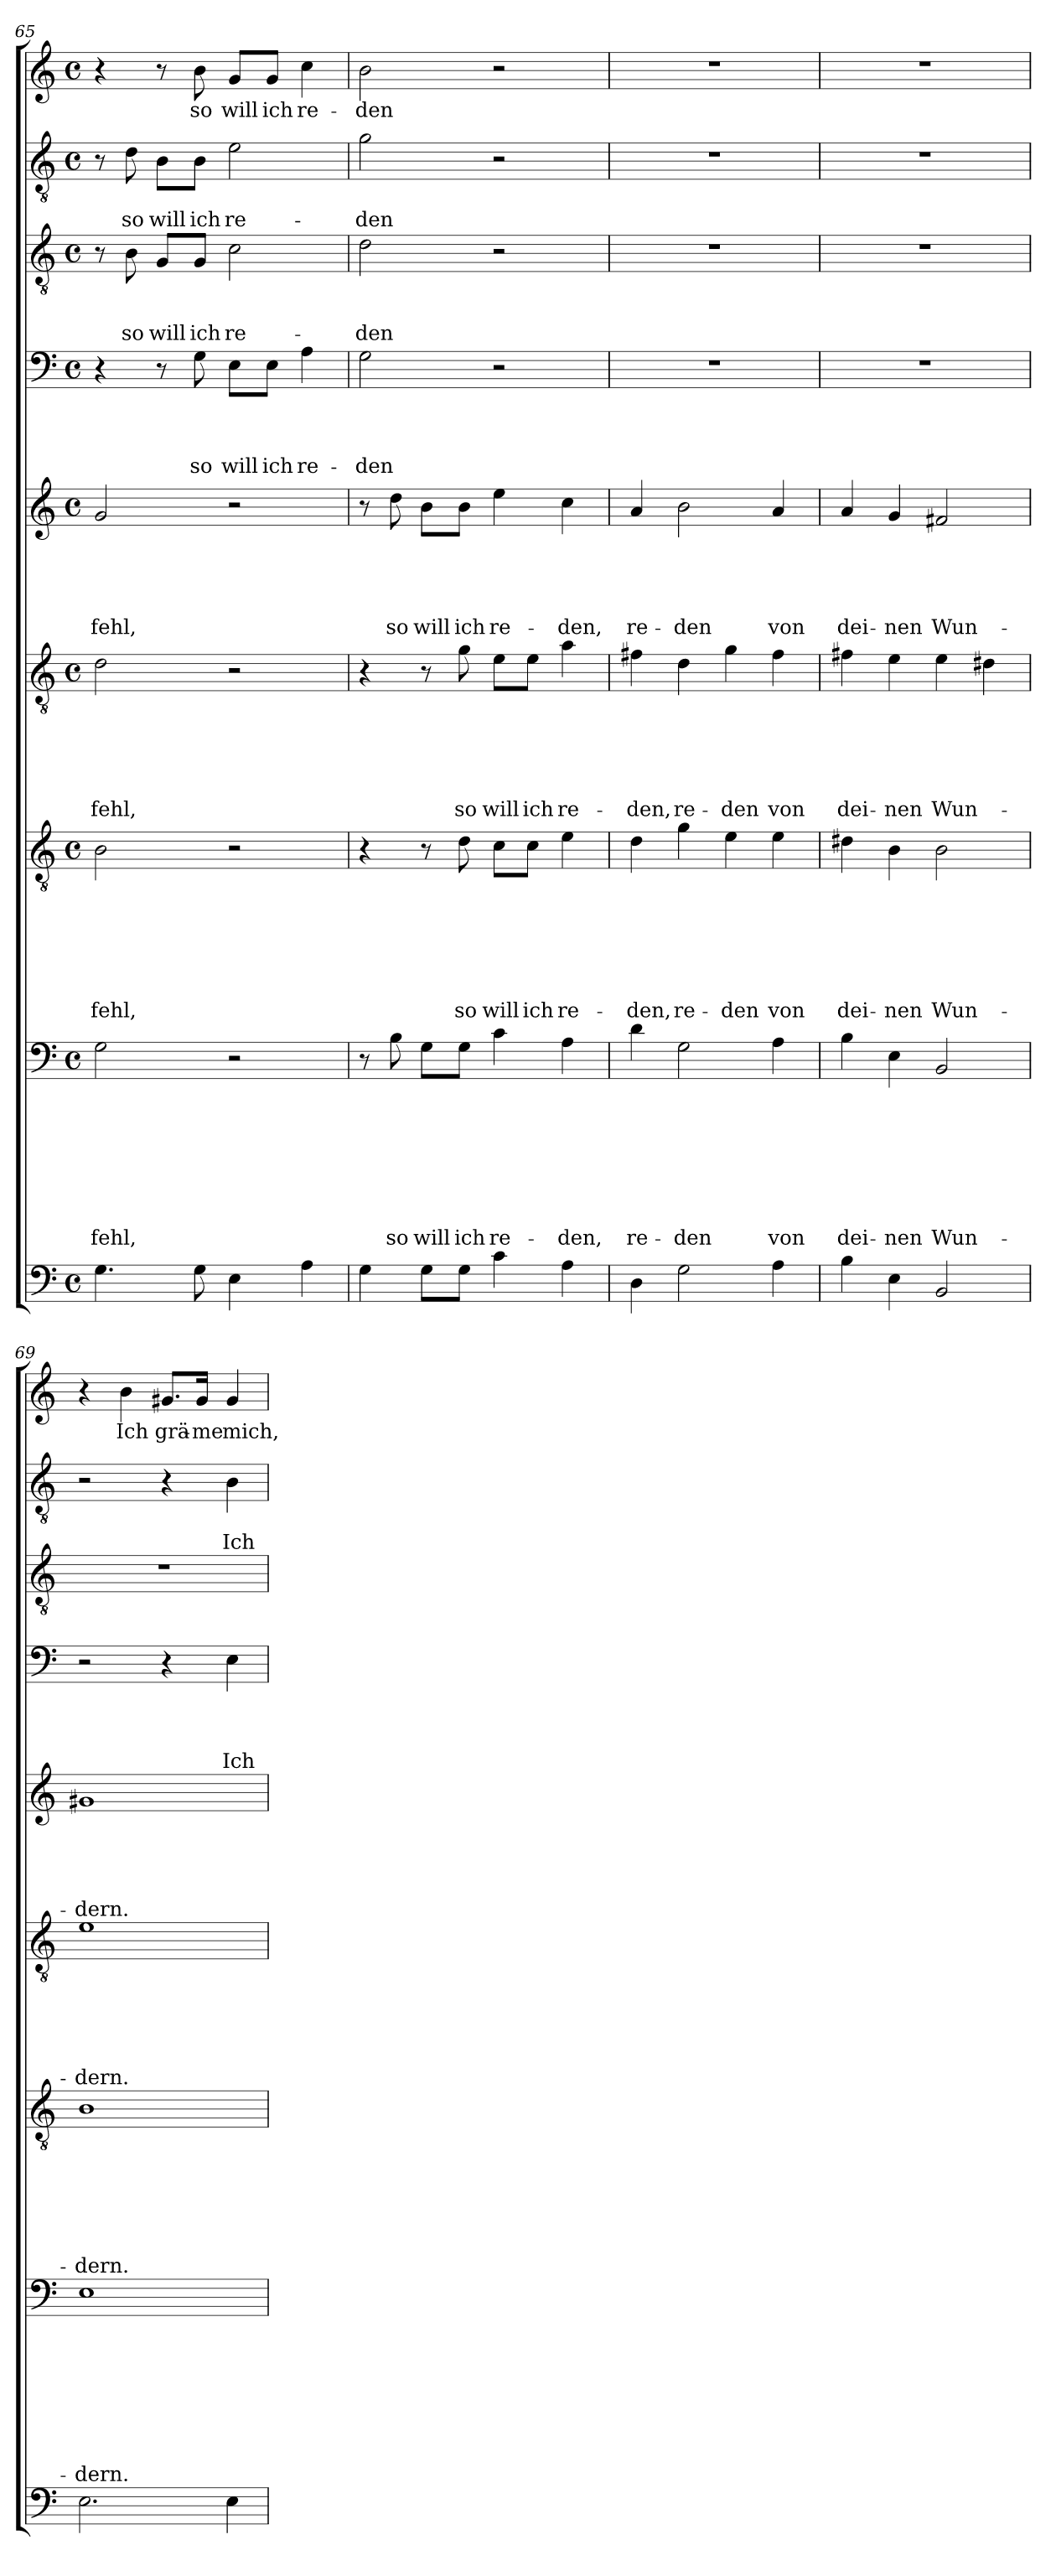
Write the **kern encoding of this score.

**kern	**kern	**text	**text	**text	**text	**text	**text	**text	**text	**kern	**text	**text	**text	**text	**text	**text	**text	**kern	**text	**text	**text	**text	**text	**text	**kern	**text	**text	**text	**text	**text	**kern	**text	**text	**text	**text	**kern	**text	**text	**text	**kern	**text	**text	**kern	**text
*part9	*part8	*part8	*part8	*part8	*part8	*part8	*part8	*part8	*part8	*part7	*part7	*part7	*part7	*part7	*part7	*part7	*part7	*part6	*part6	*part6	*part6	*part6	*part6	*part6	*part5	*part5	*part5	*part5	*part5	*part5	*part4	*part4	*part4	*part4	*part4	*part3	*part3	*part3	*part3	*part2	*part2	*part2	*part1	*part1
*staff9	*staff8	*staff8	*staff8	*staff8	*staff8	*staff8	*staff8	*staff8	*staff8	*staff7	*staff7	*staff7	*staff7	*staff7	*staff7	*staff7	*staff7	*staff6	*staff6	*staff6	*staff6	*staff6	*staff6	*staff6	*staff5	*staff5	*staff5	*staff5	*staff5	*staff5	*staff4	*staff4	*staff4	*staff4	*staff4	*staff3	*staff3	*staff3	*staff3	*staff2	*staff2	*staff2	*staff1	*staff1
!!LO:LB:g=z
*clefF4	*clefF4	*	*	*	*	*	*	*	*	*clefGv2	*	*	*	*	*	*	*	*clefGv2	*	*	*	*	*	*	*clefG2	*	*	*	*	*	*clefF4	*	*	*	*	*clefGv2	*	*	*	*clefGv2	*	*	*clefG2	*
*k[]	*k[]	*	*	*	*	*	*	*	*	*k[]	*	*	*	*	*	*	*	*k[]	*	*	*	*	*	*	*k[]	*	*	*	*	*	*k[]	*	*	*	*	*k[]	*	*	*	*k[]	*	*	*k[]	*
*C:	*C:	*	*	*	*	*	*	*	*	*C:	*	*	*	*	*	*	*	*C:	*	*	*	*	*	*	*C:	*	*	*	*	*	*C:	*	*	*	*	*C:	*	*	*	*C:	*	*	*C:	*
*M4/4	*M4/4	*	*	*	*	*	*	*	*	*M4/4	*	*	*	*	*	*	*	*M4/4	*	*	*	*	*	*	*M4/4	*	*	*	*	*	*M4/4	*	*	*	*	*M4/4	*	*	*	*M4/4	*	*	*M4/4	*
*met(c)	*met(c)	*	*	*	*	*	*	*	*	*met(c)	*	*	*	*	*	*	*	*met(c)	*	*	*	*	*	*	*met(c)	*	*	*	*	*	*met(c)	*	*	*	*	*met(c)	*	*	*	*met(c)	*	*	*met(c)	*
=65	=65	=65	=65	=65	=65	=65	=65	=65	=65	=65	=65	=65	=65	=65	=65	=65	=65	=65	=65	=65	=65	=65	=65	=65	=65	=65	=65	=65	=65	=65	=65	=65	=65	=65	=65	=65	=65	=65	=65	=65	=65	=65	=65	=65
!	!	!	!	!	!	!	!	!	!LO:LY:b	!	!	!	!	!	!	!	!LO:LY:b	!	!	!	!	!	!	!LO:LY:b	!	!	!	!	!	!LO:LY:b	!	!	!	!	!	!	!	!	!	!	!	!	!	!
4.G\	2G\	.	.	.	.	.	.	.	-fehl,	2B\	.	.	.	.	.	.	-fehl,	2d\	.	.	.	.	.	-fehl,	2g/	.	.	.	.	-fehl,	4r	.	.	.	.	8r	.	.	.	8r	.	.	4r	.
!	!	!	!	!	!	!	!	!	!	!	!	!	!	!	!	!	!	!	!	!	!	!	!	!	!	!	!	!	!	!	!	!	!	!	!	!	!	!	!LO:LY:b	!	!	!LO:LY:b	!	!
.	.	.	.	.	.	.	.	.	.	.	.	.	.	.	.	.	.	.	.	.	.	.	.	.	.	.	.	.	.	.	.	.	.	.	.	8B\	.	.	so	8d\	.	so	.	.
!	!	!	!	!	!	!	!	!	!	!	!	!	!	!	!	!	!	!	!	!	!	!	!	!	!	!	!	!	!	!	!	!	!	!	!	!	!	!	!LO:LY:b	!	!	!LO:LY:b	!	!
.	.	.	.	.	.	.	.	.	.	.	.	.	.	.	.	.	.	.	.	.	.	.	.	.	.	.	.	.	.	.	8r	.	.	.	.	8G/L	.	.	will	8B\L	.	will	8r	.
!	!	!	!	!	!	!	!	!	!	!	!	!	!	!	!	!	!	!	!	!	!	!	!	!	!	!	!	!	!	!	!	!	!	!	!LO:LY:b	!	!	!	!LO:LY:b	!	!	!LO:LY:b	!	!LO:LY:b
8G\	.	.	.	.	.	.	.	.	.	.	.	.	.	.	.	.	.	.	.	.	.	.	.	.	.	.	.	.	.	.	8G\	.	.	.	so	8G/J	.	.	ich	8B\J	.	ich	8b\	so
!	!	!	!	!	!	!	!	!	!	!	!	!	!	!	!	!	!	!	!	!	!	!	!	!	!	!	!	!	!	!	!	!	!	!	!LO:LY:b	!	!	!	!LO:LY:b	!	!	!LO:LY:b	!	!LO:LY:b
4E\	2r	.	.	.	.	.	.	.	.	2r	.	.	.	.	.	.	.	2r	.	.	.	.	.	.	2r	.	.	.	.	.	8E\L	.	.	.	will	2c\	.	.	re-	2e\	.	re-	8g/L	will
!	!	!	!	!	!	!	!	!	!	!	!	!	!	!	!	!	!	!	!	!	!	!	!	!	!	!	!	!	!	!	!	!	!	!	!LO:LY:b	!	!	!	!	!	!	!	!	!LO:LY:b
.	.	.	.	.	.	.	.	.	.	.	.	.	.	.	.	.	.	.	.	.	.	.	.	.	.	.	.	.	.	.	8E\J	.	.	.	ich	.	.	.	.	.	.	.	8g/J	ich
!	!	!	!	!	!	!	!	!	!	!	!	!	!	!	!	!	!	!	!	!	!	!	!	!	!	!	!	!	!	!	!	!	!	!	!LO:LY:b	!	!	!	!	!	!	!	!	!LO:LY:b
4A\	.	.	.	.	.	.	.	.	.	.	.	.	.	.	.	.	.	.	.	.	.	.	.	.	.	.	.	.	.	.	4A\	.	.	.	re-	.	.	.	.	.	.	.	4cc\	re-
=66	=66	=66	=66	=66	=66	=66	=66	=66	=66	=66	=66	=66	=66	=66	=66	=66	=66	=66	=66	=66	=66	=66	=66	=66	=66	=66	=66	=66	=66	=66	=66	=66	=66	=66	=66	=66	=66	=66	=66	=66	=66	=66	=66	=66
!	!	!	!	!	!	!	!	!	!	!	!	!	!	!	!	!	!	!	!	!	!	!	!	!	!	!	!	!	!	!	!	!	!	!	!LO:LY:b	!	!	!	!LO:LY:b	!	!	!LO:LY:b	!	!LO:LY:b
4G\	8r	.	.	.	.	.	.	.	.	4r	.	.	.	.	.	.	.	4r	.	.	.	.	.	.	8r	.	.	.	.	.	2G\	.	.	.	-den	2d\	.	.	-den	2g\	.	-den	2b\	-den
!	!	!	!	!	!	!	!	!	!LO:LY:b	!	!	!	!	!	!	!	!	!	!	!	!	!	!	!	!	!	!	!	!	!LO:LY:b	!	!	!	!	!	!	!	!	!	!	!	!	!	!
.	8B\	.	.	.	.	.	.	.	so	.	.	.	.	.	.	.	.	.	.	.	.	.	.	.	8dd\	.	.	.	.	so	.	.	.	.	.	.	.	.	.	.	.	.	.	.
!	!	!	!	!	!	!	!	!	!LO:LY:b	!	!	!	!	!	!	!	!	!	!	!	!	!	!	!	!	!	!	!	!	!LO:LY:b	!	!	!	!	!	!	!	!	!	!	!	!	!	!
8G\L	8G\L	.	.	.	.	.	.	.	will	8r	.	.	.	.	.	.	.	8r	.	.	.	.	.	.	8b\L	.	.	.	.	will	.	.	.	.	.	.	.	.	.	.	.	.	.	.
!	!	!	!	!	!	!	!	!	!LO:LY:b	!	!	!	!	!	!	!	!LO:LY:b	!	!	!	!	!	!	!LO:LY:b	!	!	!	!	!	!LO:LY:b	!	!	!	!	!	!	!	!	!	!	!	!	!	!
8G\J	8G\J	.	.	.	.	.	.	.	ich	8d\	.	.	.	.	.	.	so	8g\	.	.	.	.	.	so	8b\J	.	.	.	.	ich	.	.	.	.	.	.	.	.	.	.	.	.	.	.
!	!	!	!	!	!	!	!	!	!LO:LY:b	!	!	!	!	!	!	!	!LO:LY:b	!	!	!	!	!	!	!LO:LY:b	!	!	!	!	!	!LO:LY:b	!	!	!	!	!	!	!	!	!	!	!	!	!	!
4c\	4c\	.	.	.	.	.	.	.	re-	8c\L	.	.	.	.	.	.	will	8e\L	.	.	.	.	.	will	4ee\	.	.	.	.	re-	2r	.	.	.	.	2r	.	.	.	2r	.	.	2r	.
!	!	!	!	!	!	!	!	!	!	!	!	!	!	!	!	!	!LO:LY:b	!	!	!	!	!	!	!LO:LY:b	!	!	!	!	!	!	!	!	!	!	!	!	!	!	!	!	!	!	!	!
.	.	.	.	.	.	.	.	.	.	8c\J	.	.	.	.	.	.	ich	8e\J	.	.	.	.	.	ich	.	.	.	.	.	.	.	.	.	.	.	.	.	.	.	.	.	.	.	.
!	!	!	!	!	!	!	!	!	!LO:LY:b	!	!	!	!	!	!	!	!LO:LY:b	!	!	!	!	!	!	!LO:LY:b	!	!	!	!	!	!LO:LY:b	!	!	!	!	!	!	!	!	!	!	!	!	!	!
4A\	4A\	.	.	.	.	.	.	.	-den,	4e\	.	.	.	.	.	.	re-	4a\	.	.	.	.	.	re-	4cc\	.	.	.	.	-den,	.	.	.	.	.	.	.	.	.	.	.	.	.	.
=67	=67	=67	=67	=67	=67	=67	=67	=67	=67	=67	=67	=67	=67	=67	=67	=67	=67	=67	=67	=67	=67	=67	=67	=67	=67	=67	=67	=67	=67	=67	=67	=67	=67	=67	=67	=67	=67	=67	=67	=67	=67	=67	=67	=67
!	!	!	!	!	!	!	!	!	!LO:LY:b	!	!	!	!	!	!	!	!LO:LY:b	!	!	!	!	!	!	!LO:LY:b	!	!	!	!	!	!LO:LY:b	!	!	!	!	!	!	!	!	!	!	!	!	!	!
4D\	4d\	.	.	.	.	.	.	.	re-	4d\	.	.	.	.	.	.	-den,	4f#X\	.	.	.	.	.	-den,	4a/	.	.	.	.	re-	1r	.	.	.	.	1r	.	.	.	1r	.	.	1r	.
!	!	!	!	!	!	!	!	!	!LO:LY:b	!	!	!	!	!	!	!	!LO:LY:b	!	!	!	!	!	!	!LO:LY:b	!	!	!	!	!	!LO:LY:b	!	!	!	!	!	!	!	!	!	!	!	!	!	!
2G\	2G\	.	.	.	.	.	.	.	-den	4g\	.	.	.	.	.	.	re-	4d\	.	.	.	.	.	re-	2b\	.	.	.	.	-den	.	.	.	.	.	.	.	.	.	.	.	.	.	.
!	!	!	!	!	!	!	!	!	!	!	!	!	!	!	!	!	!LO:LY:b	!	!	!	!	!	!	!LO:LY:b	!	!	!	!	!	!	!	!	!	!	!	!	!	!	!	!	!	!	!	!
.	.	.	.	.	.	.	.	.	.	4e\	.	.	.	.	.	.	-den	4g\	.	.	.	.	.	-den	.	.	.	.	.	.	.	.	.	.	.	.	.	.	.	.	.	.	.	.
!	!	!	!	!	!	!	!	!	!LO:LY:b	!	!	!	!	!	!	!	!LO:LY:b	!	!	!	!	!	!	!LO:LY:b	!	!	!	!	!	!LO:LY:b	!	!	!	!	!	!	!	!	!	!	!	!	!	!
4A\	4A\	.	.	.	.	.	.	.	von	4e\	.	.	.	.	.	.	von	4f#\	.	.	.	.	.	von	4a/	.	.	.	.	von	.	.	.	.	.	.	.	.	.	.	.	.	.	.
=68	=68	=68	=68	=68	=68	=68	=68	=68	=68	=68	=68	=68	=68	=68	=68	=68	=68	=68	=68	=68	=68	=68	=68	=68	=68	=68	=68	=68	=68	=68	=68	=68	=68	=68	=68	=68	=68	=68	=68	=68	=68	=68	=68	=68
!	!	!	!	!	!	!	!	!	!LO:LY:b	!	!	!	!	!	!	!	!LO:LY:b	!	!	!	!	!	!	!LO:LY:b	!	!	!	!	!	!LO:LY:b	!	!	!	!	!	!	!	!	!	!	!	!	!	!
4B\	4B\	.	.	.	.	.	.	.	dei-	4d#X\	.	.	.	.	.	.	dei-	4f#X\	.	.	.	.	.	dei-	4a/	.	.	.	.	dei-	1r	.	.	.	.	1r	.	.	.	1r	.	.	1r	.
!	!	!	!	!	!	!	!	!	!LO:LY:b	!	!	!	!	!	!	!	!LO:LY:b	!	!	!	!	!	!	!LO:LY:b	!	!	!	!	!	!LO:LY:b	!	!	!	!	!	!	!	!	!	!	!	!	!	!
4E\	4E\	.	.	.	.	.	.	.	-nen	4B\	.	.	.	.	.	.	-nen	4e\	.	.	.	.	.	-nen	4g/	.	.	.	.	-nen	.	.	.	.	.	.	.	.	.	.	.	.	.	.
!	!	!	!	!	!	!	!	!	!LO:LY:b	!	!	!	!	!	!	!	!LO:LY:b	!	!	!	!	!	!	!LO:LY:b	!	!	!	!	!	!LO:LY:b	!	!	!	!	!	!	!	!	!	!	!	!	!	!
2BB/	2BB/	.	.	.	.	.	.	.	Wun-	2B\	.	.	.	.	.	.	Wun-	4e\	.	.	.	.	.	Wun-	2f#X/	.	.	.	.	Wun-	.	.	.	.	.	.	.	.	.	.	.	.	.	.
.	.	.	.	.	.	.	.	.	.	.	.	.	.	.	.	.	.	4d#X\	.	.	.	.	.	.	.	.	.	.	.	.	.	.	.	.	.	.	.	.	.	.	.	.	.	.
=69	=69	=69	=69	=69	=69	=69	=69	=69	=69	=69	=69	=69	=69	=69	=69	=69	=69	=69	=69	=69	=69	=69	=69	=69	=69	=69	=69	=69	=69	=69	=69	=69	=69	=69	=69	=69	=69	=69	=69	=69	=69	=69	=69	=69
!	!	!	!	!	!	!	!	!	!LO:LY:b	!	!	!	!	!	!	!	!LO:LY:b	!	!	!	!	!	!	!LO:LY:b	!	!	!	!	!	!LO:LY:b	!	!	!	!	!	!	!	!	!	!	!	!	!	!
2.E\	1E	.	.	.	.	.	.	.	-dern.	1B	.	.	.	.	.	.	-dern.	1e	.	.	.	.	.	-dern.	1g#X	.	.	.	.	-dern.	2r	.	.	.	.	1r	.	.	.	2r	.	.	4r	.
!	!	!	!	!	!	!	!	!	!	!	!	!	!	!	!	!	!	!	!	!	!	!	!	!	!	!	!	!	!	!	!	!	!	!	!	!	!	!	!	!	!	!	!	!LO:LY:b
.	.	.	.	.	.	.	.	.	.	.	.	.	.	.	.	.	.	.	.	.	.	.	.	.	.	.	.	.	.	.	.	.	.	.	.	.	.	.	.	.	.	.	4b\	Ich
!	!	!	!	!	!	!	!	!	!	!	!	!	!	!	!	!	!	!	!	!	!	!	!	!	!	!	!	!	!	!	!	!	!	!	!	!	!	!	!	!	!	!	!	!LO:LY:b
.	.	.	.	.	.	.	.	.	.	.	.	.	.	.	.	.	.	.	.	.	.	.	.	.	.	.	.	.	.	.	4r	.	.	.	.	.	.	.	.	4r	.	.	8.g#X/L	grä-
!	!	!	!	!	!	!	!	!	!	!	!	!	!	!	!	!	!	!	!	!	!	!	!	!	!	!	!	!	!	!	!	!	!	!	!	!	!	!	!	!	!	!	!	!LO:LY:b
.	.	.	.	.	.	.	.	.	.	.	.	.	.	.	.	.	.	.	.	.	.	.	.	.	.	.	.	.	.	.	.	.	.	.	.	.	.	.	.	.	.	.	16g#/Jk	-me
!	!	!	!	!	!	!	!	!	!	!	!	!	!	!	!	!	!	!	!	!	!	!	!	!	!	!	!	!	!	!	!	!	!	!	!LO:LY:b	!	!	!	!	!	!	!LO:LY:b	!	!LO:LY:b
4E\	.	.	.	.	.	.	.	.	.	.	.	.	.	.	.	.	.	.	.	.	.	.	.	.	.	.	.	.	.	.	4E\	.	.	.	Ich	.	.	.	.	4B\	.	Ich	4g#/	mich,
=	=	=	=	=	=	=	=	=	=	=	=	=	=	=	=	=	=	=	=	=	=	=	=	=	=	=	=	=	=	=	=	=	=	=	=	=	=	=	=	=	=	=	=	=
*-	*-	*-	*-	*-	*-	*-	*-	*-	*-	*-	*-	*-	*-	*-	*-	*-	*-	*-	*-	*-	*-	*-	*-	*-	*-	*-	*-	*-	*-	*-	*-	*-	*-	*-	*-	*-	*-	*-	*-	*-	*-	*-	*-	*-
